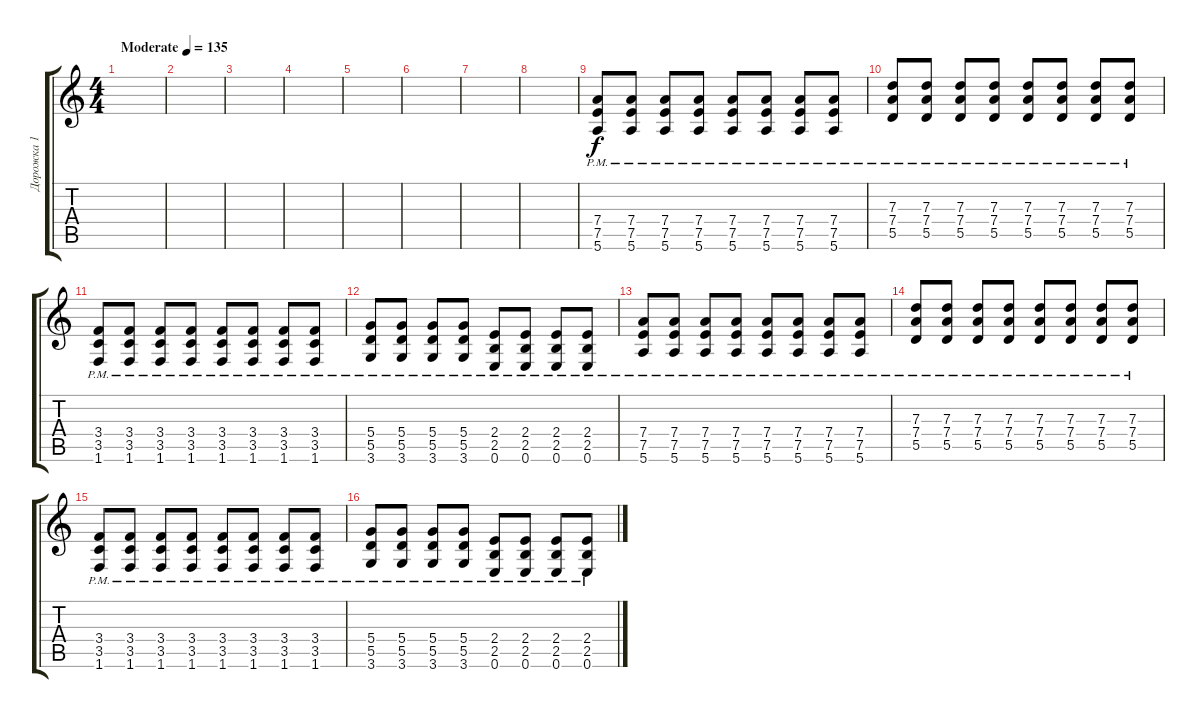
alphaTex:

\track ("Дорожка 1" "Дорожка 1") {instrument overdrivenguitar}
\staff {score tabs}
\tuning (E4 B3 G3 D3 A2 E2) {hide}
\ts (4 4)
\tempo (135 "Moderate")
\clef g2
\ks c
|
|
|
|
|
|
|
|
(7.4{pm} 7.5{pm} 5.6{pm}).8 (7.4{pm} 7.5{pm} 5.6{pm}).8 (7.4{pm} 7.5{pm} 5.6{pm}).8 (7.4{pm} 7.5{pm} 5.6{pm}).8 (7.4{pm} 7.5{pm} 5.6{pm}).8 (7.4{pm} 7.5{pm} 5.6{pm}).8 (7.4{pm} 7.5{pm} 5.6{pm}).8 (7.4{pm} 7.5{pm} 5.6{pm}).8 |
(7.3{pm} 7.4{pm} 5.5{pm}).8 (7.3{pm} 7.4{pm} 5.5{pm}).8 (7.3{pm} 7.4{pm} 5.5{pm}).8 (7.3{pm} 7.4{pm} 5.5{pm}).8 (7.3{pm} 7.4{pm} 5.5{pm}).8 (7.3{pm} 7.4{pm} 5.5{pm}).8 (7.3{pm} 7.4{pm} 5.5{pm}).8 (7.3{pm} 7.4{pm} 5.5{pm}).8 |
(3.4{pm} 3.5{pm} 1.6{pm}).8 (3.4{pm} 3.5{pm} 1.6{pm}).8 (3.4{pm} 3.5{pm} 1.6{pm}).8 (3.4{pm} 3.5{pm} 1.6{pm}).8 (3.4{pm} 3.5{pm} 1.6{pm}).8 (3.4{pm} 3.5{pm} 1.6{pm}).8 (3.4{pm} 3.5{pm} 1.6{pm}).8 (3.4{pm} 3.5{pm} 1.6{pm}).8 |
(5.4{pm} 5.5{pm} 3.6{pm}).8 (5.4{pm} 5.5{pm} 3.6{pm}).8 (5.4{pm} 5.5{pm} 3.6{pm}).8 (5.4{pm} 5.5{pm} 3.6{pm}).8 (2.4{pm} 2.5{pm} 0.6{pm}).8 (2.4{pm} 2.5{pm} 0.6{pm}).8 (2.4{pm} 2.5{pm} 0.6{pm}).8 (2.4{pm} 2.5{pm} 0.6{pm}).8 |
(7.4{pm} 7.5{pm} 5.6{pm}).8 (7.4{pm} 7.5{pm} 5.6{pm}).8 (7.4{pm} 7.5{pm} 5.6{pm}).8 (7.4{pm} 7.5{pm} 5.6{pm}).8 (7.4{pm} 7.5{pm} 5.6{pm}).8 (7.4{pm} 7.5{pm} 5.6{pm}).8 (7.4{pm} 7.5{pm} 5.6{pm}).8 (7.4{pm} 7.5{pm} 5.6{pm}).8 |
(7.3{pm} 7.4{pm} 5.5{pm}).8 (7.3{pm} 7.4{pm} 5.5{pm}).8 (7.3{pm} 7.4{pm} 5.5{pm}).8 (7.3{pm} 7.4{pm} 5.5{pm}).8 (7.3{pm} 7.4{pm} 5.5{pm}).8 (7.3{pm} 7.4{pm} 5.5{pm}).8 (7.3{pm} 7.4{pm} 5.5{pm}).8 (7.3{pm} 7.4{pm} 5.5{pm}).8 |
(3.4{pm} 3.5{pm} 1.6{pm}).8 (3.4{pm} 3.5{pm} 1.6{pm}).8 (3.4{pm} 3.5{pm} 1.6{pm}).8 (3.4{pm} 3.5{pm} 1.6{pm}).8 (3.4{pm} 3.5{pm} 1.6{pm}).8 (3.4{pm} 3.5{pm} 1.6{pm}).8 (3.4{pm} 3.5{pm} 1.6{pm}).8 (3.4{pm} 3.5{pm} 1.6{pm}).8 |
(5.4{pm} 5.5{pm} 3.6{pm}).8 (5.4{pm} 5.5{pm} 3.6{pm}).8 (5.4{pm} 5.5{pm} 3.6{pm}).8 (5.4{pm} 5.5{pm} 3.6{pm}).8 (2.4{pm} 2.5{pm} 0.6{pm}).8 (2.4{pm} 2.5{pm} 0.6{pm}).8 (2.4{pm} 2.5{pm} 0.6{pm}).8 (2.4{pm} 2.5{pm} 0.6{pm}).8
